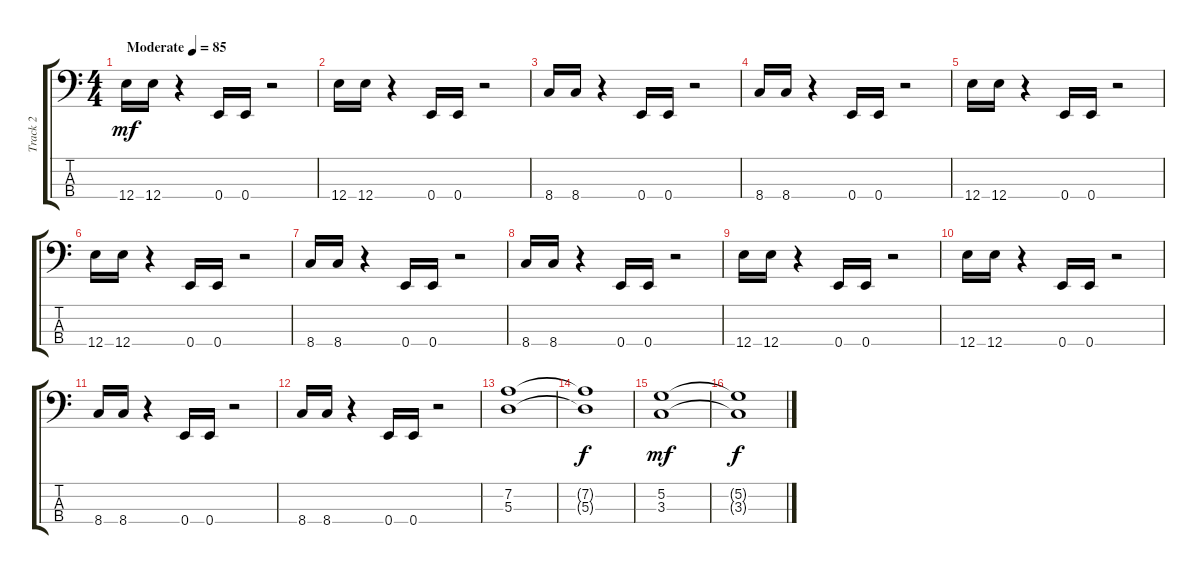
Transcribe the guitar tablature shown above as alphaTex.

\track ("Track 2" "Track 2") {instrument electricbassfinger}
\staff {score tabs}
\tuning (G2 D2 A1 E1) {hide}
\ts (4 4)
\tempo (85 "Moderate")
\clef f4
\ks c
12.4.16{dy mf instrument electricbassfinger} 12.4.16 r.4 0.4.16 0.4.16 r.2 |
12.4.16 12.4.16 r.4 0.4.16 0.4.16 r.2 |
8.4.16 8.4.16 r.4 0.4.16 0.4.16 r.2 |
8.4.16 8.4.16 r.4 0.4.16 0.4.16 r.2 |
12.4.16 12.4.16 r.4 0.4.16 0.4.16 r.2 |
12.4.16 12.4.16 r.4 0.4.16 0.4.16 r.2 |
8.4.16 8.4.16 r.4 0.4.16 0.4.16 r.2 |
8.4.16 8.4.16 r.4 0.4.16 0.4.16 r.2 |
12.4.16 12.4.16 r.4 0.4.16 0.4.16 r.2 |
12.4.16 12.4.16 r.4 0.4.16 0.4.16 r.2 |
8.4.16 8.4.16 r.4 0.4.16 0.4.16 r.2 |
8.4.16 8.4.16 r.4 0.4.16 0.4.16 r.2 |
(7.2 5.3).1 |
(7.2{t} 5.3{t}).1{dy f} |
(5.2 3.3).1{dy mf} |
(5.2{t} 3.3{t}).1{dy f}
